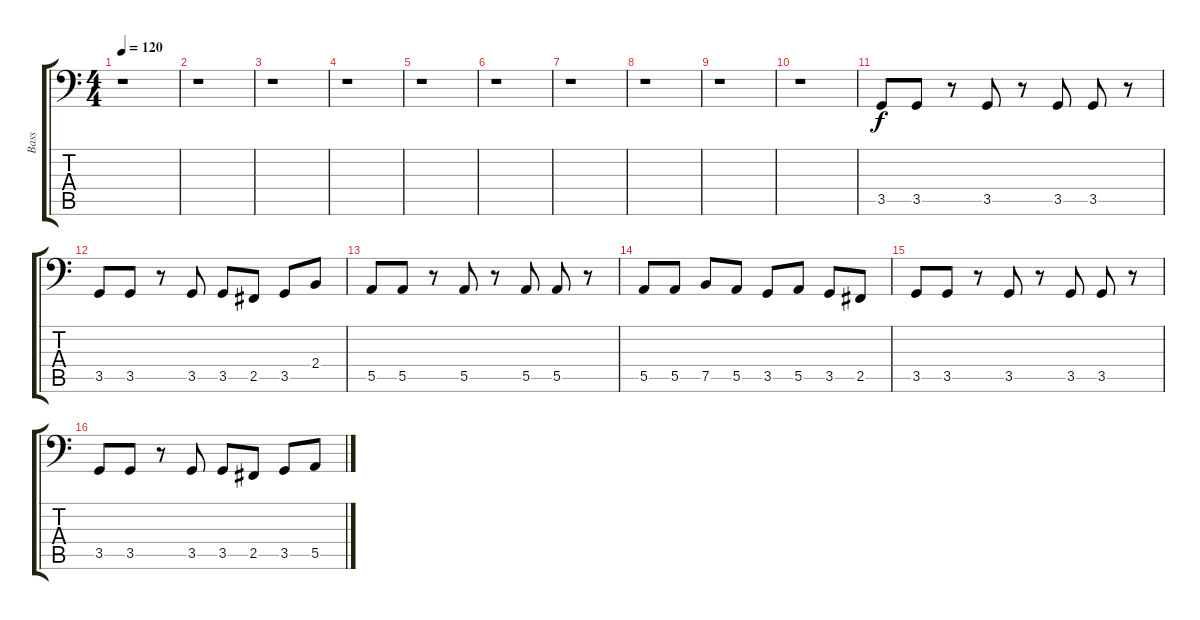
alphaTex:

\track ("Bass" "Bass") {instrument electricbassfinger}
\staff {score tabs}
\tuning (C3 G2 D2 A1 E1 B0) {hide}
\ts (4 4)
\tempo 120
\clef f4
\ks c
r.1{dy f} |
r.1 |
r.1 |
r.1 |
r.1 |
r.1 |
r.1 |
r.1 |
r.1 |
r.1 |
3.5.8 3.5.8 r.8 3.5.8 r.8 3.5.8 3.5.8 r.8 |
3.5.8 3.5.8 r.8 3.5.8 3.5.8 2.5.8 3.5.8 2.4.8 |
5.5.8 5.5.8 r.8 5.5.8 r.8 5.5.8 5.5.8 r.8 |
5.5.8 5.5.8 7.5.8 5.5.8 3.5.8 5.5.8 3.5.8 2.5.8 |
3.5.8 3.5.8 r.8 3.5.8 r.8 3.5.8 3.5.8 r.8 |
3.5.8 3.5.8 r.8 3.5.8 3.5.8 2.5.8 3.5.8 5.5.8
